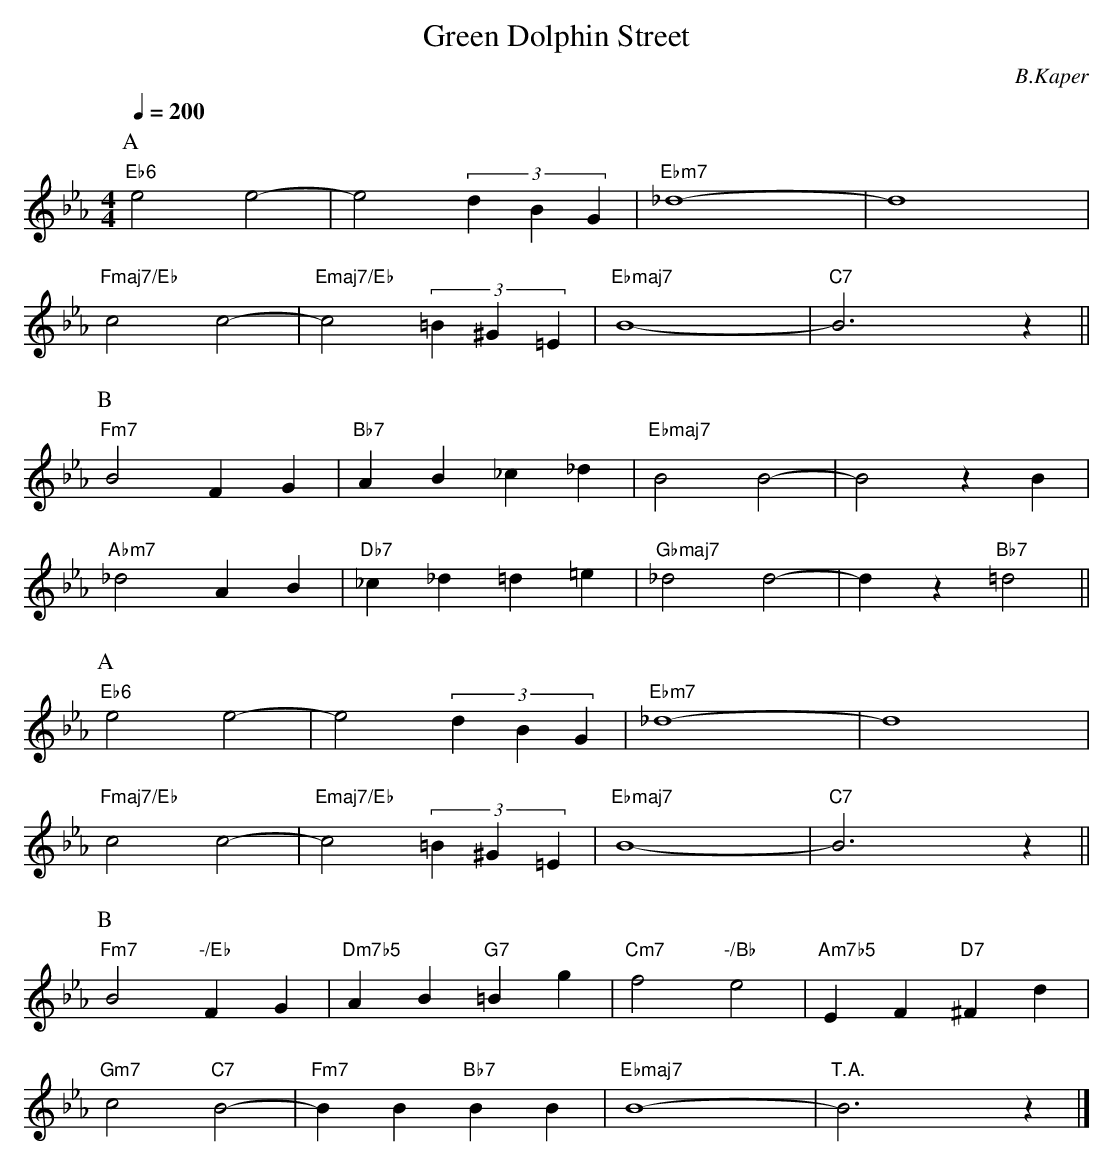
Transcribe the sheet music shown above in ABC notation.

X:1
T: Green Dolphin Street
C:B.Kaper
M:4/4
L:1/4
Q:1/4=200
%%staves (chords melody)
K:Eb
P: A
V:chords
"Eb6"x2 x2 | x2 x2 | "Ebm7"x2 x2 | x2 x2 |
"Fmaj7/Eb"x2 x2 | "Emaj7/Eb"x2 x2 | "Ebmaj7"x2 x2 | "C7"x2 x2 ||
V:melody
e2e2- | e2(3dBG | _d4- | d4 |
c2c2- | c2 (3=B^G=E |B4- | B3z ||
P: B
V:chords
"Fm7"x2 x2 | "Bb7"x2 x2 | "Ebmaj7"x2 x2 | x2 x2 |
"Abm7"x2 x2 | "Db7"x2 x2 | "Gbmaj7"x2 x2 | x2 "Bb7"x2 ||
V:melody
B2FG | AB_c_d | B2B2- | B2zB |
_d2AB | _c_d=d=e | _d2d2- | dz=d2 ||
P: A
V:chords
"Eb6"x2 x2 | x2 x2 | "Ebm7"x2 x2 | x2 x2 |
"Fmaj7/Eb"x2 x2 | "Emaj7/Eb"x2 x2 | "Ebmaj7"x2 x2 | "C7"x2 x2 ||
V:melody
e2e2- | e2(3dBG | _d4- | d4 |
c2c2- | c2 (3=B^G=E |B4- | B3z ||
P: B
V:chords
"Fm7"x2 "-/Eb"x2 | "Dm7b5"x2 "G7"x2 | "Cm7"x2 "-/Bb"x2 | "Am7b5"x2 "D7"x2 |
"Gm7"x2 "C7"x2 | "Fm7"x2 "Bb7"x2 | "Ebmaj7"x2 x2 | "T.A."x2 x2 |]
V:melody
B2FG | AB=Bg | f2e2 | EF^Fd |
c2B2- | BBBB | B4- | B3z |]
